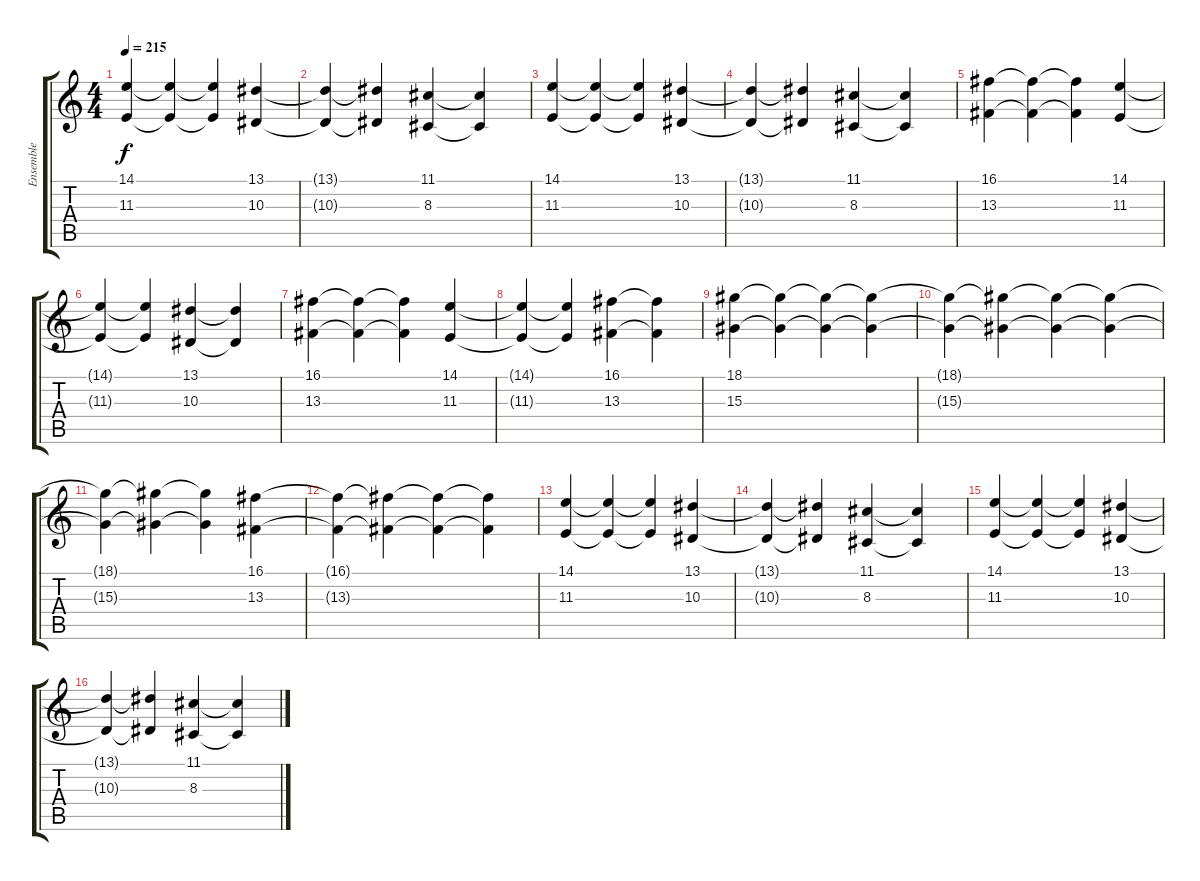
\track ("Ensemble" "Ensemble") {instrument stringensemble1}
\staff {score tabs}
\tuning (D4 A3 F3 C3 G2 D2) {hide}
\ts (4 4)
\tempo 215
\clef g2
\ks c
(14.1 11.3).4{dy f} (14.1{t} 11.3{t}).4 (14.1{t} 11.3{t}).4 (13.1 10.3).4 |
(13.1{t} 10.3{t}).4 (13.1{t} 10.3{t}).4 (11.1 8.3).4 (11.1{t} 8.3{t}).4 |
(14.1 11.3).4 (14.1{t} 11.3{t}).4 (14.1{t} 11.3{t}).4 (13.1 10.3).4 |
(13.1{t} 10.3{t}).4 (13.1{t} 10.3{t}).4 (11.1 8.3).4 (11.1{t} 8.3{t}).4 |
(16.1 13.3).4 (16.1{t} 13.3{t}).4 (16.1{t} 13.3{t}).4 (14.1 11.3).4 |
(14.1{t} 11.3{t}).4 (14.1{t} 11.3{t}).4 (13.1 10.3).4 (13.1{t} 10.3{t}).4 |
(16.1 13.3).4 (16.1{t} 13.3{t}).4 (16.1{t} 13.3{t}).4 (14.1 11.3).4 |
(14.1{t} 11.3{t}).4 (14.1{t} 11.3{t}).4 (16.1 13.3).4 (16.1{t} 13.3{t}).4 |
(18.1 15.3).4 (18.1{t} 15.3{t}).4 (18.1{t} 15.3{t}).4 (18.1{t} 15.3{t}).4 |
(18.1{t} 15.3{t}).4 (18.1{t} 15.3{t}).4 (18.1{t} 15.3{t}).4 (18.1{t} 15.3{t}).4 |
(18.1{t} 15.3{t}).4 (18.1{t} 15.3{t}).4 (18.1{t} 15.3{t}).4 (16.1 13.3).4 |
(16.1{t} 13.3{t}).4 (16.1{t} 13.3{t}).4 (16.1{t} 13.3{t}).4 (16.1{t} 13.3{t}).4 |
(14.1 11.3).4 (14.1{t} 11.3{t}).4 (14.1{t} 11.3{t}).4 (13.1 10.3).4 |
(13.1{t} 10.3{t}).4 (13.1{t} 10.3{t}).4 (11.1 8.3).4 (11.1{t} 8.3{t}).4 |
(14.1 11.3).4 (14.1{t} 11.3{t}).4 (14.1{t} 11.3{t}).4 (13.1 10.3).4 |
(13.1{t} 10.3{t}).4 (13.1{t} 10.3{t}).4 (11.1 8.3).4 (11.1{t} 8.3{t}).4
